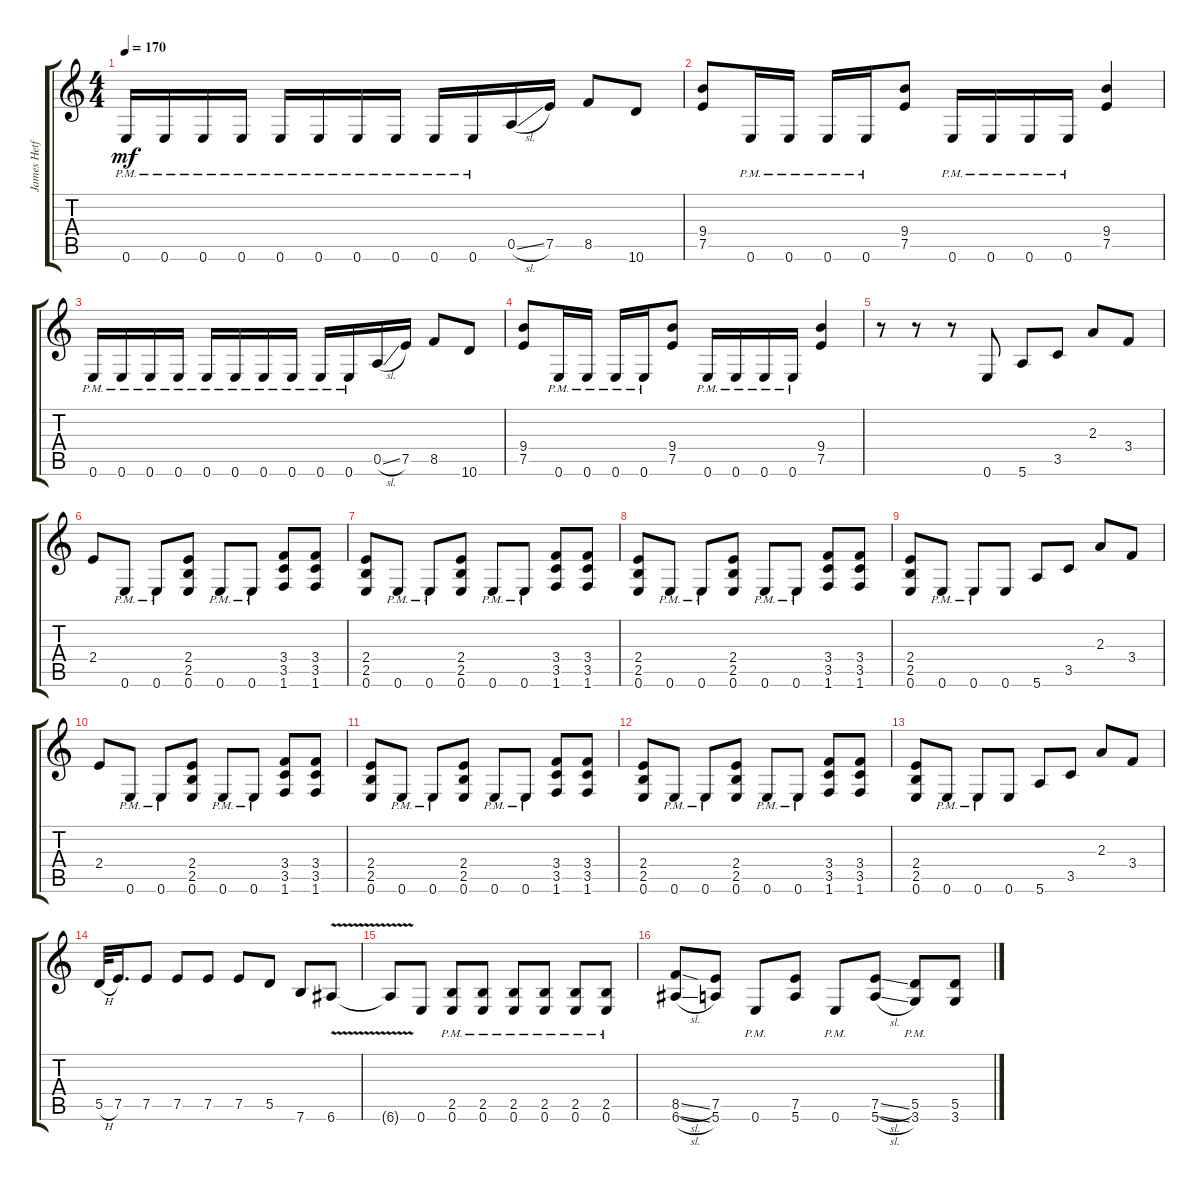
\track ("James Hetfiel " "James Hetf") {instrument distortionguitar}
\staff {score tabs}
\tuning (E4 B3 G3 D3 A2 E2) {hide}
\ts (4 4)
\tempo 170
\clef g2
\ks c
0.6{pm}.16{dy mf} 0.6{pm}.16 0.6{pm}.16 0.6{pm}.16 0.6{pm}.16 0.6{pm}.16 0.6{pm}.16 0.6{pm}.16 0.6{pm}.16 0.6{pm}.16 0.5{sl}.16 7.5.16 8.5.8 10.6.8 |
(9.4 7.5).8 0.6{pm}.16 0.6{pm}.16 0.6{pm}.16 0.6{pm}.16 (9.4 7.5).8 0.6{pm}.16 0.6{pm}.16 0.6{pm}.16 0.6{pm}.16 (9.4 7.5).4 |
0.6{pm}.16 0.6{pm}.16 0.6{pm}.16 0.6{pm}.16 0.6{pm}.16 0.6{pm}.16 0.6{pm}.16 0.6{pm}.16 0.6{pm}.16 0.6{pm}.16 0.5{sl}.16 7.5.16 8.5.8 10.6.8 |
(9.4 7.5).8 0.6{pm}.16 0.6{pm}.16 0.6{pm}.16 0.6{pm}.16 (9.4 7.5).8 0.6{pm}.16 0.6{pm}.16 0.6{pm}.16 0.6{pm}.16 (9.4 7.5).4 |
r.8 r.8 r.8 0.6.8 5.6.8 3.5.8 2.3.8 3.4.8 |
2.4.8 0.6{pm}.8 0.6{pm}.8 (2.4 2.5 0.6).8 0.6{pm}.8 0.6{pm}.8 (3.4 3.5 1.6).8 (3.4 3.5 1.6).8 |
(2.4 2.5 0.6).8 0.6{pm}.8 0.6{pm}.8 (2.4 2.5 0.6).8 0.6{pm}.8 0.6{pm}.8 (3.4 3.5 1.6).8 (3.4 3.5 1.6).8 |
(2.4 2.5 0.6).8 0.6{pm}.8 0.6{pm}.8 (2.4 2.5 0.6).8 0.6{pm}.8 0.6{pm}.8 (3.4 3.5 1.6).8 (3.4 3.5 1.6).8 |
(2.4 2.5 0.6).8 0.6{pm}.8 0.6{pm}.8 0.6.8 5.6.8 3.5.8 2.3.8 3.4.8 |
2.4.8 0.6{pm}.8 0.6{pm}.8 (2.4 2.5 0.6).8 0.6{pm}.8 0.6{pm}.8 (3.4 3.5 1.6).8 (3.4 3.5 1.6).8 |
(2.4 2.5 0.6).8 0.6{pm}.8 0.6{pm}.8 (2.4 2.5 0.6).8 0.6{pm}.8 0.6{pm}.8 (3.4 3.5 1.6).8 (3.4 3.5 1.6).8 |
(2.4 2.5 0.6).8 0.6{pm}.8 0.6{pm}.8 (2.4 2.5 0.6).8 0.6{pm}.8 0.6{pm}.8 (3.4 3.5 1.6).8 (3.4 3.5 1.6).8 |
(2.4 2.5 0.6).8 0.6{pm}.8 0.6{pm}.8 0.6.8 5.6.8 3.5.8 2.3.8 3.4.8 |
5.5{h}.32 7.5.16{d} 7.5.8 7.5.8 7.5.8 7.5.8 5.5.8 7.6.8 6.6{v}.8 |
6.6{t}.8 0.6.8 (2.5{pm} 0.6{pm}).8 (2.5{pm} 0.6{pm}).8 (2.5{pm} 0.6{pm}).8 (2.5{pm} 0.6{pm}).8 (2.5{pm} 0.6{pm}).8 (2.5{pm} 0.6{pm}).8 |
(8.5{sl} 6.6{sl}).8 (7.5 5.6).8 0.6{pm}.8 (7.5 5.6).8 0.6{pm}.8 (7.5{sl} 5.6{sl}).8 (5.5 3.6{pm}).8 (5.5 3.6).8
